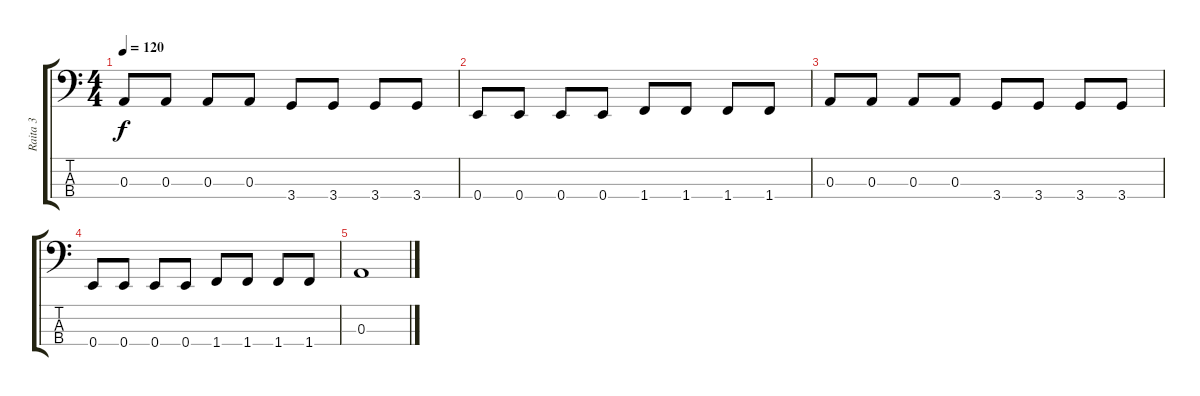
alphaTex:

\track ("Raita 3" "Raita 3") {instrument electricbasspick}
\staff {score tabs}
\tuning (G2 D2 A1 E1) {hide}
\ts (4 4)
\tempo 120
\clef f4
\ks c
0.3.8{dy f} 0.3.8 0.3.8 0.3.8 3.4.8 3.4.8 3.4.8 3.4.8 |
0.4.8 0.4.8 0.4.8 0.4.8 1.4.8 1.4.8 1.4.8 1.4.8 |
0.3.8 0.3.8 0.3.8 0.3.8 3.4.8 3.4.8 3.4.8 3.4.8 |
0.4.8 0.4.8 0.4.8 0.4.8 1.4.8 1.4.8 1.4.8 1.4.8 |
0.3.1
